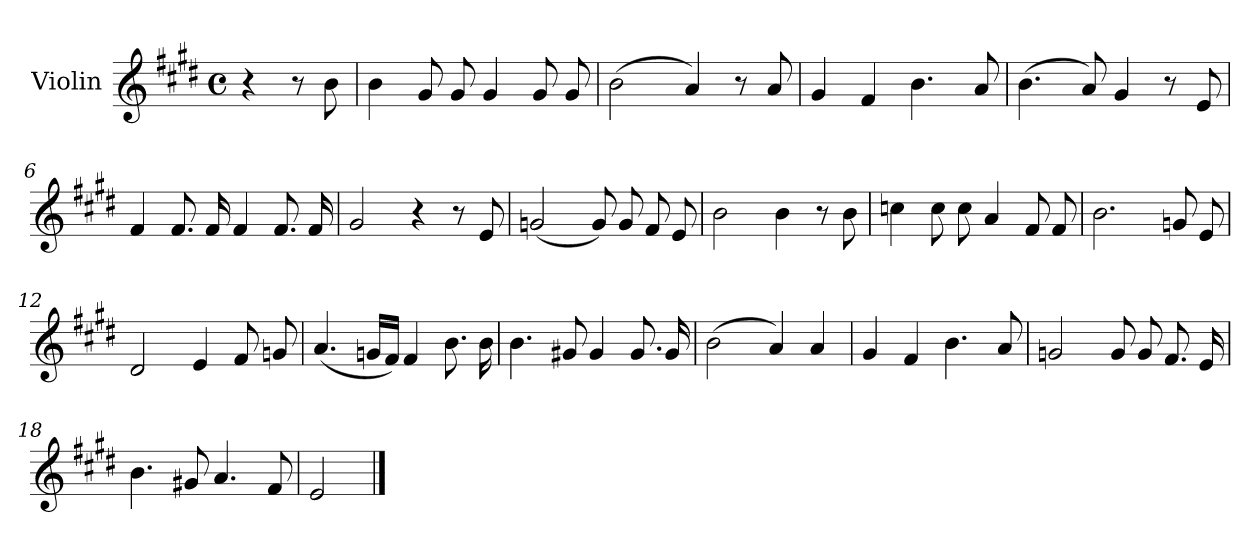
**kern	**dynam
*part1	*part1
*staff1	*staff1
*I"Violin	*
*I'Vln.	*
*clefG2	*
*k[f#c#g#d#]	*
*M4/4	*
*met(c)	*
=1	=1
4r	Largo
8r	.
8b	.
=2	=2
4b	.
8g#	.
8g#	.
4g#	.
8g#	.
8g#	.
=3	=3
(2b	.
4a)	.
8r	.
8a	.
=4	=4
4g#	.
4f#	.
4.b	.
8a	.
=5	=5
(4.b	.
8a)	.
4g#	.
8r	.
8e	.
!!LO:LB:g=z
=6	=6
4f#	.
8.f#	.
16f#	.
4f#	.
8.f#	.
16f#	.
=7	=7
2g#	.
4r	.
8r	.
8e	.
=8	=8
(2gn	.
8g)	.
8g	.
8f#	.
8e	.
=9	=9
2b	.
4b	.
8r	.
8b	.
=10	=10
4ccn	.
8cc	.
8cc	.
4a	.
8f#	.
8f#	.
!!LO:LB:g=z
=11	=11
2.b	.
8gn	.
8e	.
=12	=12
2d#	.
4e	.
8f#	.
8gn	.
=13	=13
(4.a	.
16gnLL	.
16f#JJ)	.
4f#	.
8.b	.
16b	.
=14	=14
4.b	.
8g#X	.
4g#	.
8.g#	.
16g#	.
=15	=15
(2b	.
4a)	.
4a	.
!!LO:LB:g=z
=16	=16
4g#	.
4f#	.
4.b	.
8a	.
=17	=17
2gn	.
8g	.
8g	.
(8.f#	.
16e	.
=18	=18
4.b	.
8g#X	.
4.a	.
8f#	.
=19	=19
2e	.
==	==
*-	*-
